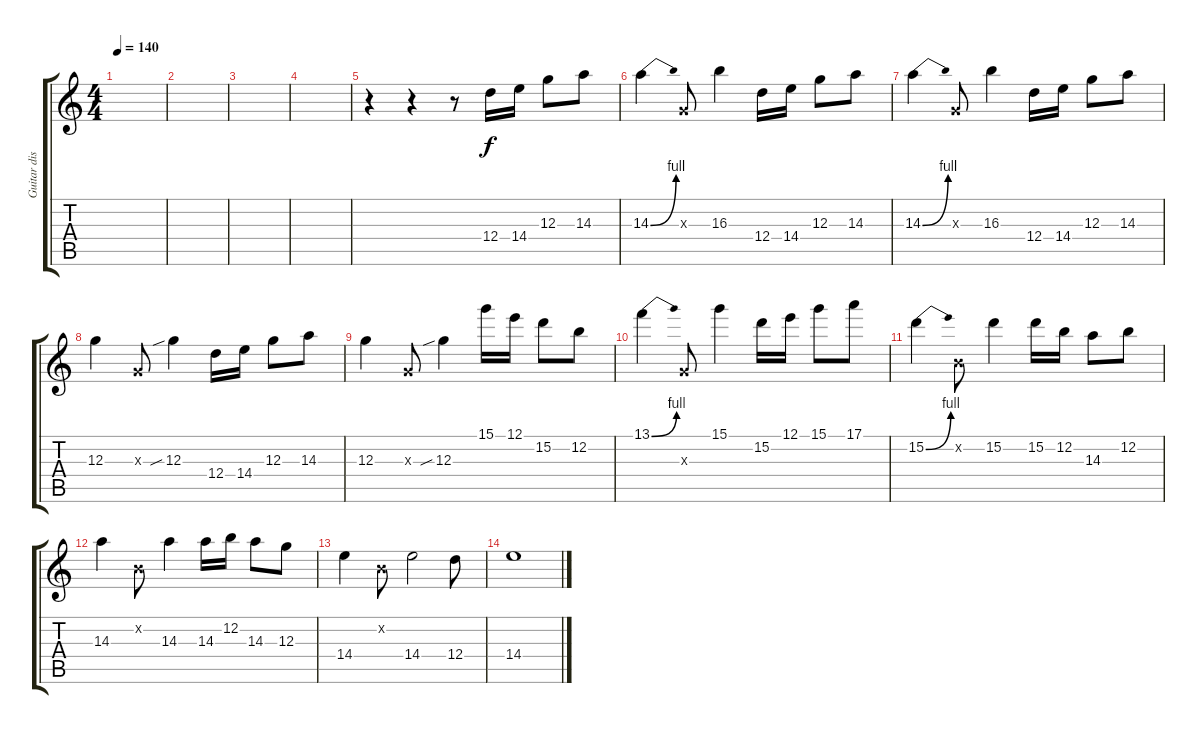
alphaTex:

\track ("Guitar disto" "Guitar dis") {instrument distortionguitar}
\staff {score tabs}
\tuning (E4 B3 G3 D3 A2 E2) {hide}
\ts (4 4)
\tempo 140
\clef g2
\ks c
|
|
|
|
r.4 r.4 r.8 12.4.16 14.4.16 12.3.8 14.3.8 |
14.3{be (bend 0 0 60 4)}.4 0.3{x}.8 16.3.4 12.4.16 14.4.16 12.3.8 14.3.8 |
14.3{be (bend 0 0 60 4)}.4 0.3{x}.8 16.3.4 12.4.16 14.4.16 12.3.8 14.3.8 |
12.3.4 0.3{x}.8 12.3{sib}.4 12.4.16 14.4.16 12.3.8 14.3.8 |
12.3.4 0.3{x}.8 12.3{sib}.4 15.1.16 12.1.16 15.2.8 12.2.8 |
13.1{be (bend 0 0 60 4)}.4 0.3{x}.8 15.1.4 15.2.16 12.1.16 15.1.8 17.1.8 |
15.2{be (bend 0 0 60 4)}.4 0.2{x}.8 15.2.4 15.2.16 12.2.16 14.3.8 12.2.8 |
14.3.4 0.2{x}.8 14.3.4 14.3.16 12.2.16 14.3.8 12.3.8 |
14.4.4 0.2{x}.8 14.4.2 12.4.8 |
14.4.1
